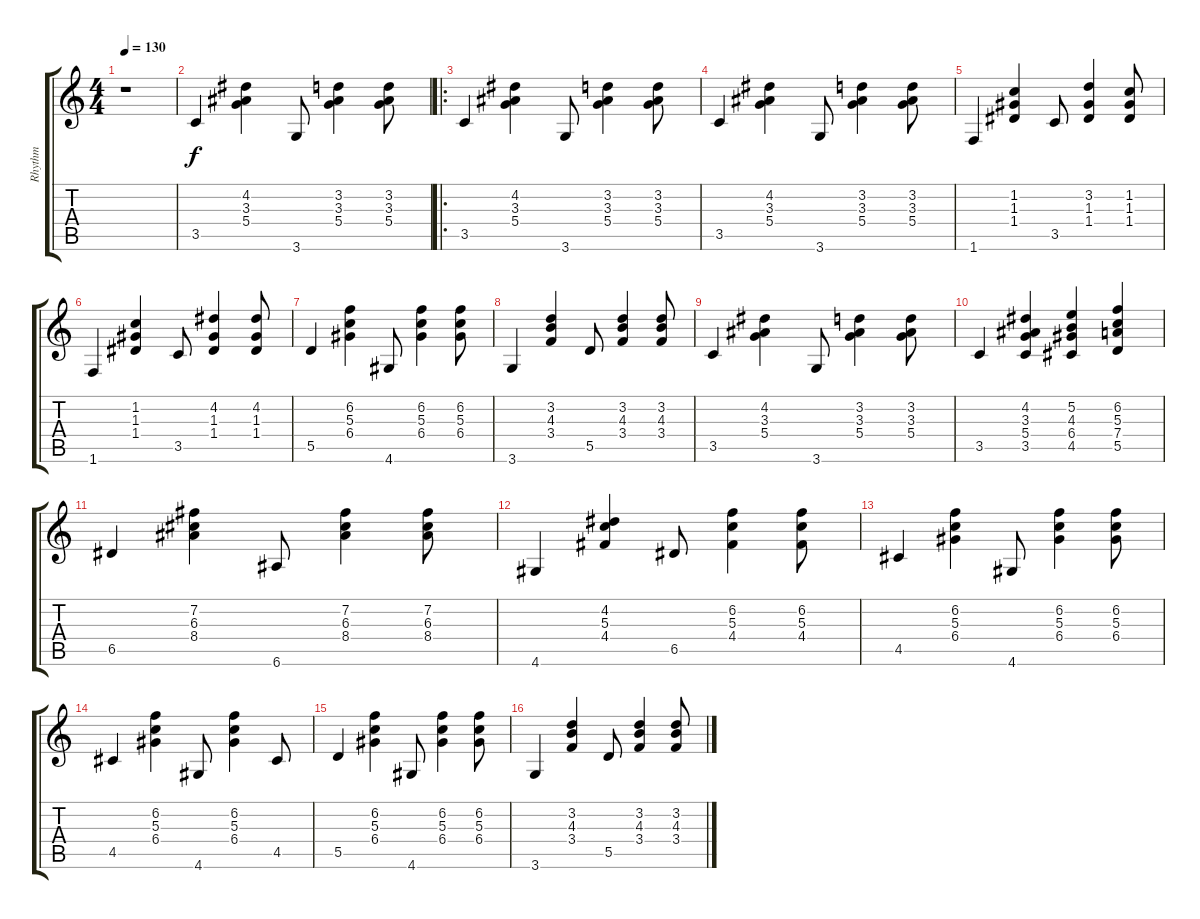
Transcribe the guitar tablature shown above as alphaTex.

\track ("Rhythm" "Rhythm") {instrument acousticguitarsteel}
\staff {score tabs}
\tuning (E4 B3 G3 D3 A2 E2) {hide}
\ts (4 4)
\tempo 130
\clef g2
\ks c
r.1{dy f instrument acousticguitarsteel} |
3.5.4 (4.2 3.3 5.4).4 3.6.8 (3.2 3.3 5.4).4 (3.2 3.3 5.4).8 |
\ro
3.5.4 (4.2 3.3 5.4).4 3.6.8 (3.2 3.3 5.4).4 (3.2 3.3 5.4).8 |
3.5.4 (4.2 3.3 5.4).4 3.6.8 (3.2 3.3 5.4).4 (3.2 3.3 5.4).8 |
1.6.4 (1.2 1.3 1.4).4 3.5.8 (3.2 1.3 1.4).4 (1.2 1.3 1.4).8 |
1.6.4 (1.2 1.3 1.4).4 3.5.8 (4.2 1.3 1.4).4 (4.2 1.3 1.4).8 |
5.5.4 (6.2 5.3 6.4).4 4.6.8 (6.2 5.3 6.4).4 (6.2 5.3 6.4).8 |
3.6.4 (3.2 4.3 3.4).4 5.5.8 (3.2 4.3 3.4).4 (3.2 4.3 3.4).8 |
3.5.4 (4.2 3.3 5.4).4 3.6.8 (3.2 3.3 5.4).4 (3.2 3.3 5.4).8 |
3.5.4 (4.2 3.3 5.4 3.5).4 (5.2 4.3 6.4 4.5).4 (6.2 5.3 7.4 5.5).4 |
6.5.4 (7.2 6.3 8.4).4 6.6.8 (7.2 6.3 8.4).4 (7.2 6.3 8.4).8 |
4.6.4 (4.2 5.3 4.4).4 6.5.8 (6.2 5.3 4.4).4 (6.2 5.3 4.4).8 |
4.5.4 (6.2 5.3 6.4).4 4.6.8 (6.2 5.3 6.4).4 (6.2 5.3 6.4).8 |
4.5.4 (6.2 5.3 6.4).4 4.6.8 (6.2 5.3 6.4).4 4.5.8 |
5.5.4 (6.2 5.3 6.4).4 4.6.8 (6.2 5.3 6.4).4 (6.2 5.3 6.4).8 |
3.6.4 (3.2 4.3 3.4).4 5.5.8 (3.2 4.3 3.4).4 (3.2 4.3 3.4).8
